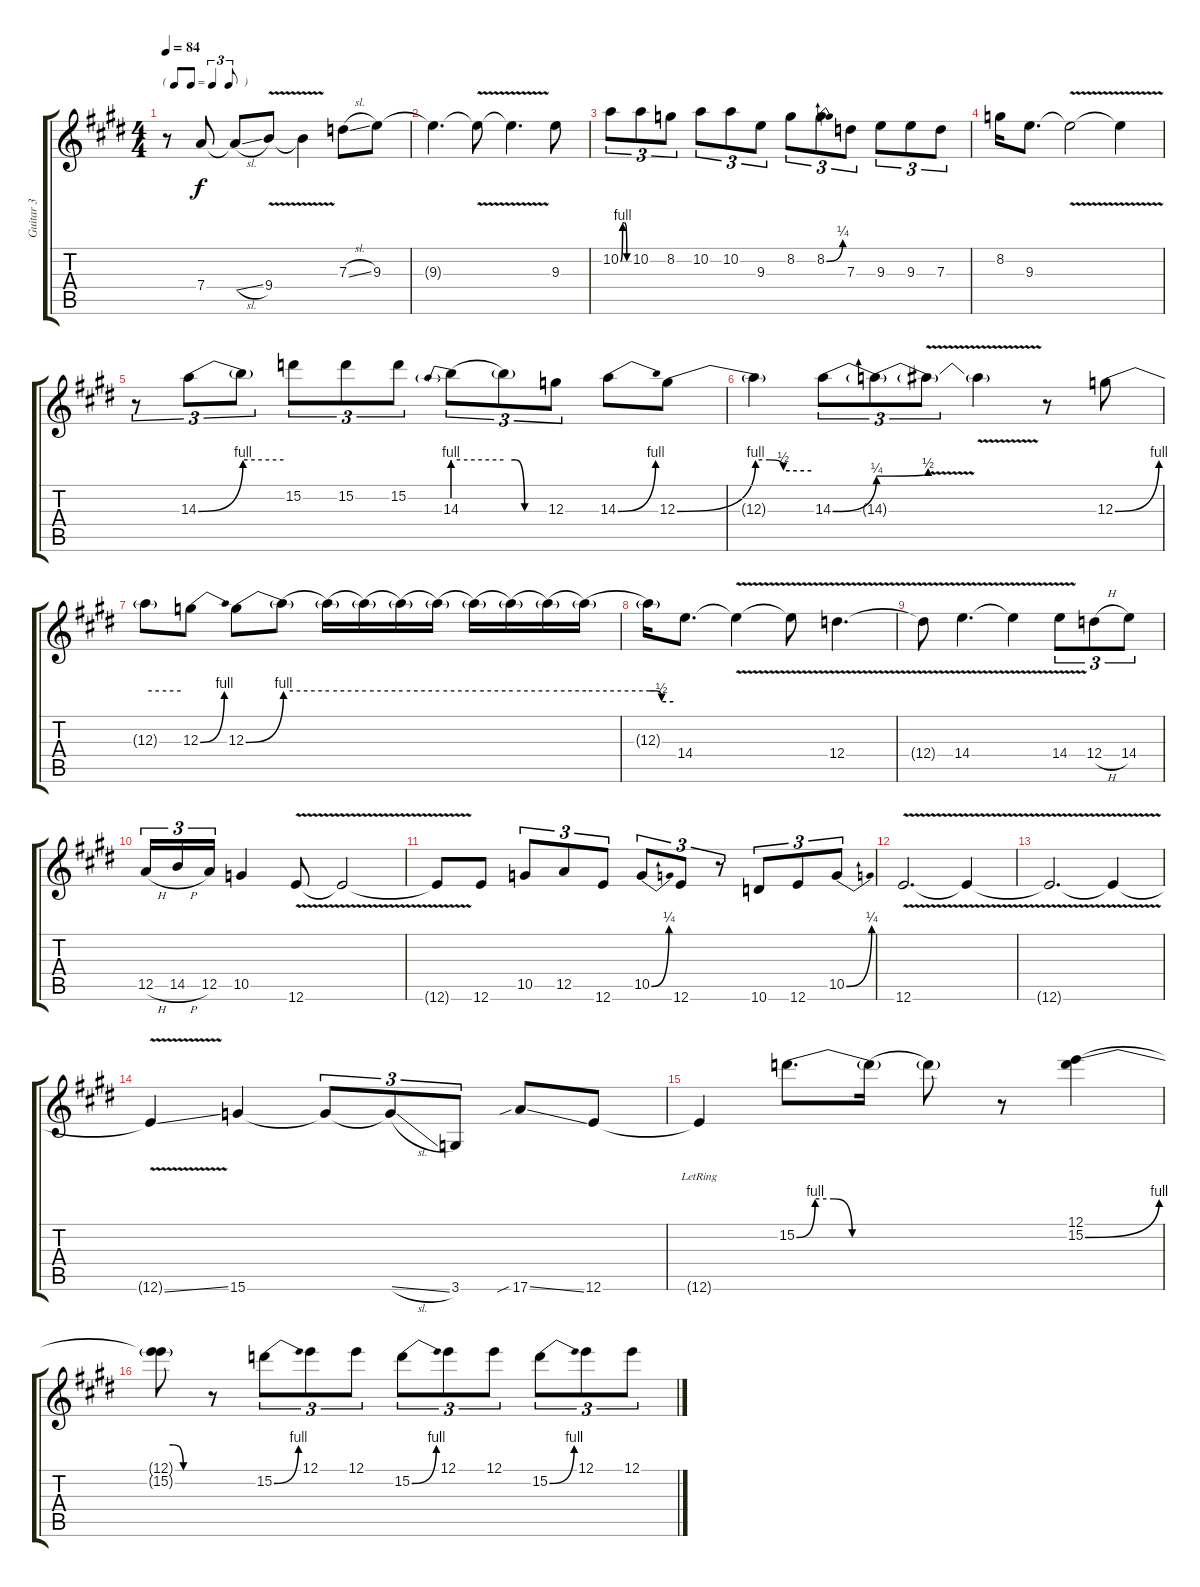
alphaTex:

\track ("Guitar 3" "Guitar 3") {instrument electricguitarclean}
\staff {score tabs}
\tuning (E4 B3 G3 D3 A2 E2) {hide}
\ts (4 4)
\tf triplet8th
\tempo 84
\clef g2
\ks e
r.8{dy f} 7.4.8 7.4{sl t}.8 9.4{v}.8 9.4{v t}.4 7.3{sl}.8 9.3.8 |
9.3{t}.4{d} 9.3{v t}.8 9.3{v t}.4{d} 9.3.8 |
10.2{be (custom 0 0 15 4 30 4 45 0 60 0)}.8{tu (3 2)} 10.2.8{tu (3 2)} 8.2.8{tu (3 2)} 10.2.8{tu (3 2)} 10.2.8{tu (3 2)} 9.3.8{tu (3 2)} 8.2.8{tu (3 2)} 8.2{be (bend 0 0 60 1)}.8{tu (3 2)} 7.3.8{tu (3 2)} 9.3.8{tu (3 2)} 9.3.8{tu (3 2)} 7.3.8{tu (3 2)} |
8.2.16 9.3.8{d} 9.3{v t}.2 9.3{v t}.4 |
r.8{tu (3 2)} 14.3{be (bend 0 0 60 4)}.8{tu (3 2)} 14.3{be (hold 0 4 60 4) t}.8{tu (3 2)} 15.2.8{tu (3 2)} 15.2.8{tu (3 2)} 15.2.8{tu (3 2)} 14.3{be (prebend 0 4 60 4)}.8{tu (3 2)} 14.3{be (custom 0 4 15 4 30 0 60 0) t}.8{tu (3 2)} 12.3.8{tu (3 2)} 14.3{be (bend 0 0 60 4)}.8 12.3{be (bend 0 0 60 4)}.8 |
12.3{be (custom 0 4 15 4 30 2 60 2) t}.4 14.3{be (bend 0 0 60 1)}.8{tu (3 2)} 14.3{be (bend 0 1 60 2) t}.8{tu (3 2)} 14.3{v t}.8{tu (3 2)} 14.3{v t}.4 r.8 12.3{be (bend 0 0 60 4)}.8 |
12.3{be (hold 0 4 60 4) t}.8 12.3{be (bend 0 0 60 4)}.8 12.3{be (bend 0 0 60 4)}.8 12.3{be (hold 0 4 60 4) t}.8 12.3{be (hold 0 4 60 4) t}.16 12.3{be (hold 0 4 60 4) t}.16 12.3{be (hold 0 4 60 4) t}.16 12.3{be (hold 0 4 60 4) t}.16 12.3{be (hold 0 4 60 4) t}.16 12.3{be (hold 0 4 60 4) t}.16 12.3{be (hold 0 4 60 4) t}.16 12.3{be (hold 0 4 60 4) t}.16 |
12.3{be (custom 0 4 15 4 30 2 60 2) t}.16 14.4.8{d} 14.4{v t}.4 14.4{v t}.8 12.4{v}.4{d} |
12.4{v t}.8 14.4{v}.4{d} 14.4{v t}.4 14.4{v}.8{tu (3 2)} 12.4{h}.8{tu (3 2)} 14.4.8{tu (3 2)} |
12.5{h}.16{tu (3 2)} 14.5{h}.16{tu (3 2)} 12.5.16{tu (3 2)} 10.5.4 12.6{v}.8 12.6{v t}.2 |
12.6{v t}.8 12.6.8 10.5.8{tu (3 2)} 12.5.8{tu (3 2)} 12.6.8{tu (3 2)} 10.5{be (bend 0 0 60 1)}.8{tu (3 2)} 12.6.8{tu (3 2)} r.8{tu (3 2)} 10.6.8{tu (3 2)} 12.6.8{tu (3 2)} 10.5{be (bend 0 0 60 1)}.8{tu (3 2)} |
12.6{v}.2{d} 12.6{v t}.4 |
12.6{v t}.2{d} 12.6{v t}.4 |
12.6{v ss t}.4 15.6.4 15.6{t}.8{tu (3 2)} 15.6{sl t}.8{tu (3 2)} 3.6.8{tu (3 2)} 17.6{sib ss}.8 12.6.8 |
12.6{lr t}.4 15.2{be (custom 0 0 15 4 30 4 45 0 60 0)}.8{d} 15.2{be (hold 0 0 60 0) t}.16 15.2{t}.8 r.8 (12.1 15.2{be (bend 0 0 60 4)}).4 |
(12.1{t} 15.2{be (custom 0 4 15 4 30 0 60 0) t}).8 r.8 15.2{be (bend 0 0 60 4)}.8{tu (3 2)} 12.1.8{tu (3 2)} 12.1.8{tu (3 2)} 15.2{be (bend 0 0 60 4)}.8{tu (3 2)} 12.1.8{tu (3 2)} 12.1.8{tu (3 2)} 15.2{be (bend 0 0 60 4)}.8{tu (3 2)} 12.1.8{tu (3 2)} 12.1.8{tu (3 2)}
